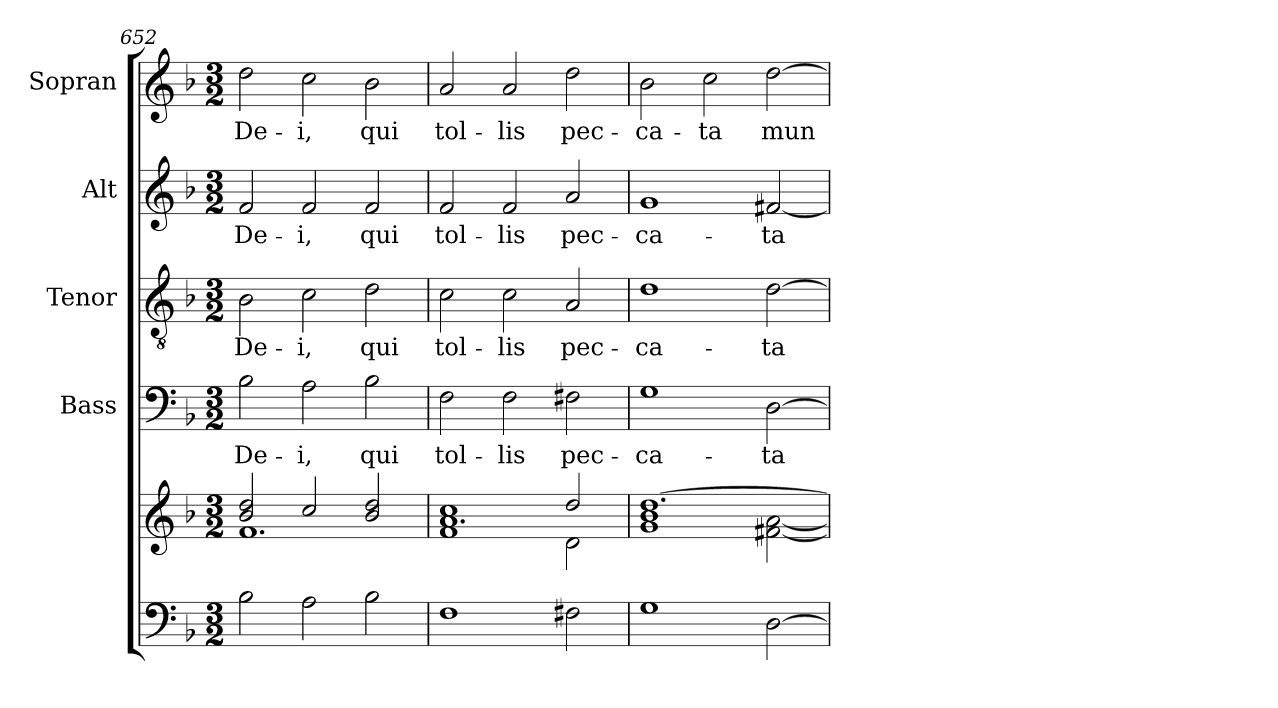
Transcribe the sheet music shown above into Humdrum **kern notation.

**kern	**kern	**kern	**text	**kern	**text	**kern	**text	**kern	**text
*part5	*part5	*part4	*part4	*part3	*part3	*part2	*part2	*part1	*part1
*staff6	*staff5	*staff4	*staff4	*staff3	*staff3	*staff2	*staff2	*staff1	*staff1
*	*	*I"Bass	*	*I"Tenor	*	*I"Alt	*	*I"Sopran	*
*	*	*I'B.	*	*I'T.	*	*I'A.	*	*I'S.	*
*clefF4	*clefG2	*clefF4	*	*clefGv2	*	*clefG2	*	*clefG2	*
*k[b-]	*k[b-]	*k[b-]	*	*k[b-]	*	*k[b-]	*	*k[b-]	*
*F:	*F:	*F:	*	*F:	*	*F:	*	*F:	*
*M3/2	*M3/2	*M3/2	*	*M3/2	*	*M3/2	*	*M3/2	*
=652	=652	=652	=652	=652	=652	=652	=652	=652	=652
*	*^	*	*	*	*	*	*	*	*
!	!	!	!	!LO:LY:b	!	!LO:LY:b	!	!LO:LY:b	!	!LO:LY:b
2B-\	2b-/ 2dd/	1.f	2B-\	De-	2B-\	De-	2f/	De-	2dd\	De-
!	!	!	!	!LO:LY:b	!	!LO:LY:b	!	!LO:LY:b	!	!LO:LY:b
2A\	2cc/	.	2A\	-i,	2c\	-i,	2f/	-i,	2cc\	-i,
!	!	!	!	!LO:LY:b	!	!LO:LY:b	!	!LO:LY:b	!	!LO:LY:b
2B-\	2b-/ 2dd/	.	2B-\	qui	2d\	qui	2f/	qui	2b-\	qui
=653	=653	=653	=653	=653	=653	=653	=653	=653	=653	=653
*	*	*^	*	*	*	*	*	*	*	*
!	!	!	!	!	!LO:LY:b	!	!LO:LY:b	!	!LO:LY:b	!	!LO:LY:b
1F	1cc	1f	1.a	2F\	tol-	2c\	tol-	2f/	tol-	2a/	tol-
!	!	!	!	!	!LO:LY:b	!	!LO:LY:b	!	!LO:LY:b	!	!LO:LY:b
.	.	.	.	2F\	-lis	2c\	-lis	2f/	-lis	2a/	-lis
!	!	!	!	!	!LO:LY:b	!	!LO:LY:b	!	!LO:LY:b	!	!LO:LY:b
2F#X\	2dd/	2d\	.	2F#X\	pec-	2A/	pec-	2a/	pec-	2dd\	pec-
*	*	*v	*v	*	*	*	*	*	*	*	*
!!LO:PB:g=z
=654	=654	=654	=654	=654	=654	=654	=654	=654	=654	=654
!	!	!	!	!LO:LY:b	!	!LO:LY:b	!	!LO:LY:b	!	!LO:LY:b
1G	[>1.dd	1g 1b-	1G	-ca-	1d	-ca-	1g	-ca-	2b-\	-ca-
!	!	!	!	!	!	!	!	!	!	!LO:LY:b
.	.	.	.	.	.	.	.	.	2cc\	-ta
!	!	!	!	!LO:LY:b	!	!LO:LY:b	!	!LO:LY:b	!	!LO:LY:b
[2D\	.	[<2f#X\ [<2a\	[2D\	-ta	[2d\	-ta	[2f#X/	-ta	[2dd\	mun-
*	*v	*v	*	*	*	*	*	*	*	*
=	=	=	=	=	=	=	=	=	=
*-	*-	*-	*-	*-	*-	*-	*-	*-	*-
